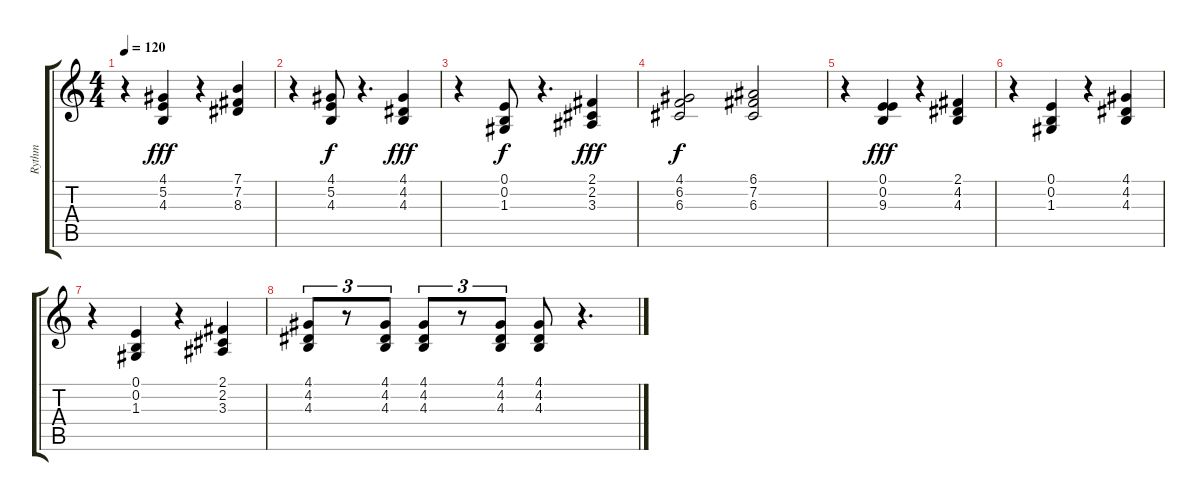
\track ("Rythm" "Rythm") {instrument stringensemble1}
\staff {score tabs}
\tuning (E4 B3 G3 D3 A2 E2) {hide}
\ts (4 4)
\tempo 120
\clef g2
\ks c
r.4{dy fff} (4.1 5.2 4.3).4 r.4 (7.1 7.2 8.3).4 |
r.4 (4.1 5.2 4.3).8{dy f} r.4{d} (4.1 4.2 4.3).4{dy fff} |
r.4 (0.1 0.2 1.3).8{dy f} r.4{d} (2.1 2.2 3.3).4{dy fff} |
(4.1 6.2 6.3).2{dy f} (6.1 7.2 6.3).2 |
r.4 (0.1 0.2 9.3).4{dy fff} r.4 (2.1 4.2 4.3).4 |
r.4 (0.1 0.2 1.3).4 r.4 (4.1 4.2 4.3).4 |
r.4 (0.1 0.2 1.3).4 r.4 (2.1 2.2 3.3).4 |
(4.1 4.2 4.3).8{tu (3 2)} r.8{tu (3 2)} (4.1 4.2 4.3).8{tu (3 2)} (4.1 4.2 4.3).8{tu (3 2)} r.8{tu (3 2)} (4.1 4.2 4.3).8{tu (3 2)} (4.1 4.2 4.3).8 r.4{d}
